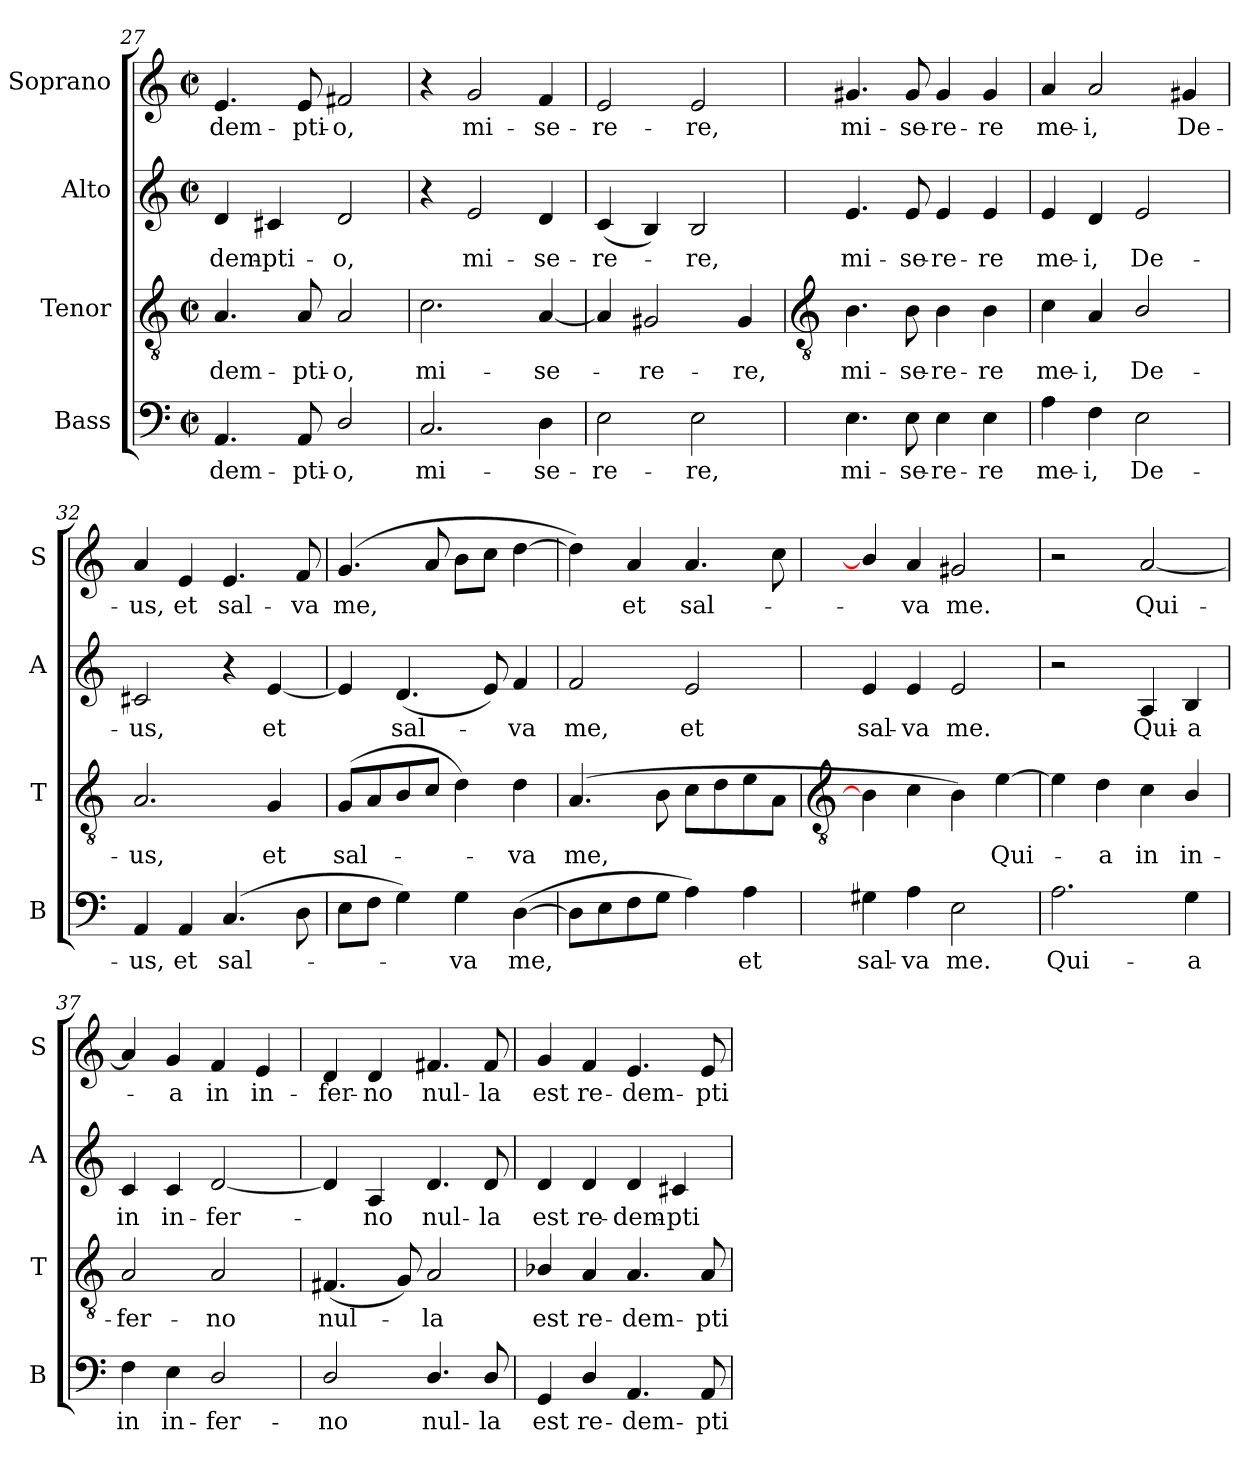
**kern	**text	**kern	**text	**kern	**text	**kern	**text
*part4	*part4	*part3	*part3	*part2	*part2	*part1	*part1
*staff4	*staff4	*staff3	*staff3	*staff2	*staff2	*staff1	*staff1
*I"Bass	*	*I"Tenor	*	*I"Alto	*	*I"Soprano	*
*I'B	*	*I'T	*	*I'A	*	*I'S	*
*clefF4	*	*clefGv2	*	*clefG2	*	*clefG2	*
*k[]	*	*k[]	*	*k[]	*	*k[]	*
*C:	*	*C:	*	*C:	*	*C:	*
*M2/2	*	*M2/2	*	*M2/2	*	*M2/2	*
*met(c|)	*	*met(c|)	*	*met(c|)	*	*met(c|)	*
=27	=27	=27	=27	=27	=27	=27	=27
!	!LO:LY:b	!	!LO:LY:b	!	!LO:LY:b	!	!LO:LY:b
4.AA	-dem-	4.A	-dem-	4d	-dem-	4.e	-dem-
!	!	!	!	!	!LO:LY:b	!	!
.	.	.	.	4c#X	-pti-	.	.
!	!LO:LY:b	!	!LO:LY:b	!	!	!	!LO:LY:b
8AA	-pti-	8A	-pti-	.	.	8e	-pti-
!	!LO:LY:b	!	!LO:LY:b	!	!LO:LY:b	!	!LO:LY:b
2D/	-o,	2A	-o,	2d	-o,	2f#X	-o,
=28	=28	=28	=28	=28	=28	=28	=28
!	!LO:LY:b	!	!LO:LY:b	!	!	!	!
2.C	mi-	2.c	mi-	4r	.	4r	.
!	!	!	!	!	!LO:LY:b	!	!LO:LY:b
.	.	.	.	2e	mi-	2g	mi-
!	!LO:LY:b	!	!LO:LY:b	!	!LO:LY:b	!	!LO:LY:b
4D	-se-	[4A	-se-	4d	-se-	4f	-se-
=29	=29	=29	=29	=29	=29	=29	=29
!	!LO:LY:b	!	!	!	!LO:LY:b	!	!LO:LY:b
2E	-re-	4A]	.	(<4c	-re-	2e	-re-
!	!	!	!LO:LY:b	!	!	!	!
.	.	2G#X	re-	4B)	.	.	.
!	!LO:LY:b	!	!	!	!LO:LY:b	!	!LO:LY:b
2E	-re,	.	.	2B	re,	2e	-re,
!	!	!	!LO:LY:b	!	!	!	!
.	.	4G#	-re,	.	.	.	.
!!LO:LB:g=z
=30	=30	=30	=30	=30	=30	=30	=30
*	*	*clefGv2	*	*	*	*	*
!	!LO:LY:b	!	!LO:LY:b	!	!LO:LY:b	!	!LO:LY:b
4.E	mi-	4.B	mi-	4.e	mi-	4.g#X	mi-
!	!LO:LY:b	!	!LO:LY:b	!	!LO:LY:b	!	!LO:LY:b
8E	-se-	8B	-se-	8e	-se-	8g#	-se-
!	!LO:LY:b	!	!LO:LY:b	!	!LO:LY:b	!	!LO:LY:b
4E	-re-	4B	-re-	4e	-re-	4g#	-re-
!	!LO:LY:b	!	!LO:LY:b	!	!LO:LY:b	!	!LO:LY:b
4E	-re	4B	-re	4e	-re	4g#	-re
=31	=31	=31	=31	=31	=31	=31	=31
!	!LO:LY:b	!	!LO:LY:b	!	!LO:LY:b	!	!LO:LY:b
4A	me-	4c	me-	4e	me-	4a	me-
!	!LO:LY:b	!	!LO:LY:b	!	!LO:LY:b	!	!LO:LY:b
4F	-i,	4A	-i,	4d	-i,	2a	-i,
!	!LO:LY:b	!	!LO:LY:b	!	!LO:LY:b	!	!
2E	De-	2B/	De-	2e	De-	.	.
!	!	!	!	!	!	!	!LO:LY:b
.	.	.	.	.	.	4g#X	De-
=32	=32	=32	=32	=32	=32	=32	=32
!	!LO:LY:b	!	!LO:LY:b	!	!LO:LY:b	!	!LO:LY:b
4AA	-us,	2.A	-us,	2c#X	-us,	4a	-us,
!	!LO:LY:b	!	!	!	!	!	!LO:LY:b
4AA	et	.	.	.	.	4e	et
!	!LO:LY:b	!	!	!	!	!	!LO:LY:b
(>4.C	sal-	.	.	4r	.	4.e	sal-
!	!	!	!LO:LY:b	!	!LO:LY:b	!	!
.	.	4G	et	[4e	et	.	.
!	!	!	!	!	!	!	!LO:LY:b
8D	.	.	.	.	.	8f	-va
=33	=33	=33	=33	=33	=33	=33	=33
!	!	!	!LO:LY:b	!	!	!	!LO:LY:b
8EL	.	(<8GL	sal-	4e]	.	(>4.g	me,
8FJ	.	8A	.	.	.	.	.
!	!	!	!	!	!LO:LY:b	!	!
4G)	.	8B	.	(<4.d	sal-	.	.
.	.	8cJ	.	.	.	8a	.
!	!LO:LY:b	!	!	!	!	!	!
4G	va	4d)	.	.	.	8bL	.
.	.	.	.	8e)	.	8ccJ	.
!	!LO:LY:b	!	!LO:LY:b	!	!LO:LY:b	!	!
(>[4D	me,	4d	va	4f	va	[4dd	.
=34	=34	=34	=34	=34	=34	=34	=34
!	!	!	!LO:LY:b	!	!LO:LY:b	!	!
8DL]	.	(>4.A	me,	2f	me,	4dd])	.
8E	.	.	.	.	.	.	.
!	!	!	!	!	!	!	!LO:LY:b
8F	.	.	.	.	.	4a	et
8GJ	.	8B	.	.	.	.	.
!	!	!	!	!	!LO:LY:b	!	!LO:LY:b
4A)	.	8cL	.	2e	et	4.a	sal-
.	.	8d	.	.	.	.	.
!	!LO:LY:b	!	!	!	!	!	!
4A	et	8e	.	.	.	.	.
.	.	8AJ	.	.	.	8cc	.
!!LO:LB:g=z
=35	=35	=35	=35	=35	=35	=35	=35
*	*	*clefGv2	*	*	*	*	*
!	!LO:LY:b	!	!	!	!LO:LY:b	!	!
4G#X	sal-	4B]	.	4e	sal-	4b/]	.
!	!LO:LY:b	!	!	!	!LO:LY:b	!	!LO:LY:b
4A	-va	4c	.	4e	-va	4a	va
!	!LO:LY:b	!	!	!	!LO:LY:b	!	!LO:LY:b
2E	me.	4B)	.	2e	me.	2g#X	me.
!	!	!	!LO:LY:b	!	!	!	!
.	.	[4e	Qui-	.	.	.	.
=36	=36	=36	=36	=36	=36	=36	=36
!	!LO:LY:b	!	!	!	!	!	!
2.A	Qui-	4e]	.	2r	.	2r	.
!	!	!	!LO:LY:b	!	!	!	!
.	.	4d	a	.	.	.	.
!	!	!	!LO:LY:b	!	!LO:LY:b	!	!LO:LY:b
.	.	4c	in	4A	Qui-	[2a	Qui-
!	!LO:LY:b	!	!LO:LY:b	!	!LO:LY:b	!	!
4G	-a	4B/	in-	4B	-a	.	.
=37	=37	=37	=37	=37	=37	=37	=37
!	!LO:LY:b	!	!LO:LY:b	!	!LO:LY:b	!	!
4F	in	2A	-fer-	4c	in	4a]	.
!	!LO:LY:b	!	!	!	!LO:LY:b	!	!LO:LY:b
4E	in-	.	.	4c	in-	4g	a
!	!LO:LY:b	!	!LO:LY:b	!	!LO:LY:b	!	!LO:LY:b
2D/	-fer-	2A	-no	[2d	-fer-	4f	in
!	!	!	!	!	!	!	!LO:LY:b
.	.	.	.	.	.	4e	in-
=38	=38	=38	=38	=38	=38	=38	=38
!	!LO:LY:b	!	!LO:LY:b	!	!	!	!LO:LY:b
2D/	-no	(<4.F#X	nul-	4d]	.	4d	-fer-
!	!	!	!	!	!LO:LY:b	!	!LO:LY:b
.	.	.	.	4A	no	4d	-no
.	.	8G)	.	.	.	.	.
!	!LO:LY:b	!	!LO:LY:b	!	!LO:LY:b	!	!LO:LY:b
4.D/	nul-	2A	la	4.d	nul-	4.f#X	nul-
!	!LO:LY:b	!	!	!	!LO:LY:b	!	!LO:LY:b
8D/	-la	.	.	8d	-la	8f#	-la
=39	=39	=39	=39	=39	=39	=39	=39
!	!LO:LY:b	!	!LO:LY:b	!	!LO:LY:b	!	!LO:LY:b
4GG	est	4B-X/	est	4d	est	4g	est
!	!LO:LY:b	!	!LO:LY:b	!	!LO:LY:b	!	!LO:LY:b
4D/	re-	4A	re-	4d	re-	4f	re-
!	!LO:LY:b	!	!LO:LY:b	!	!LO:LY:b	!	!LO:LY:b
4.AA	-dem-	4.A	-dem-	4d	-dem-	4.e	-dem-
!	!	!	!	!	!LO:LY:b	!	!
.	.	.	.	4c#X	-pti-	.	.
!	!LO:LY:b	!	!LO:LY:b	!	!	!	!LO:LY:b
8AA	-pti-	8A	-pti-	.	.	8e	-pti-
=	=	=	=	=	=	=	=
*-	*-	*-	*-	*-	*-	*-	*-
